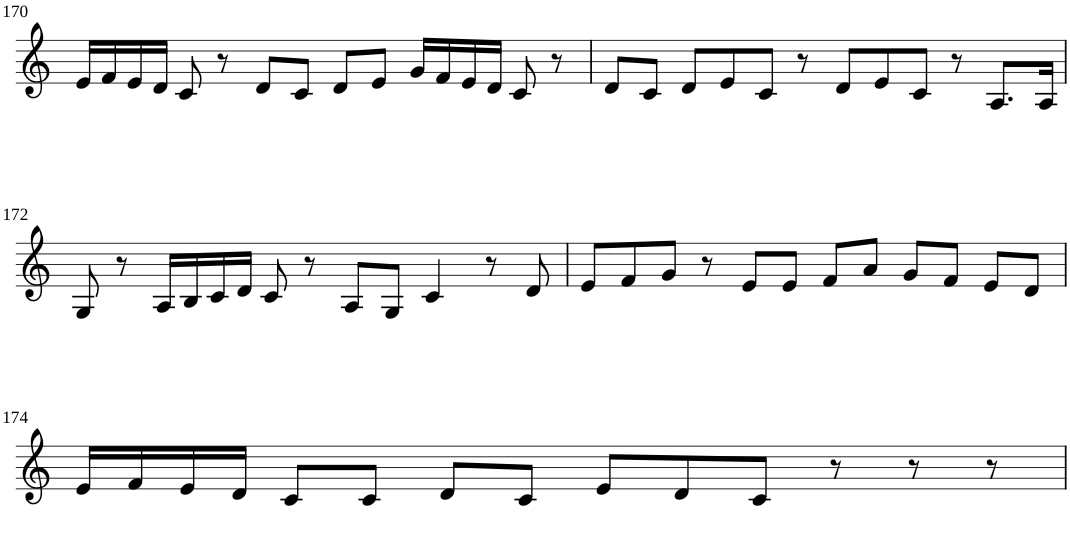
**kern
*part1
*staff1
*I"Violin
!!LO:PB:g=z
*clefG2
*k[]
*M6/4
=170
16e/LL
16f/
16e/
16d/JJ
8c/
8r
8d/L
8c/J
8d/L
8e/J
16g/LL
16f/
16e/
16d/JJ
8c/
8r
=171
8d/L
8c/J
8d/L
8e/
8c/J
8r
8d/L
8e/
8c/J
8r
8.A/L
16A/Jk
!!LO:LB:g=z
=172
8G/
8r
16A/LL
16B/
16c/
16d/JJ
8c/
8r
8A/L
8G/J
4c/
8r
8d/
=173
8e/L
8f/
8g/J
8r
8e/L
8e/J
8f/L
8a/J
8g/L
8f/J
8e/L
8d/J
!!LO:LB:g=z
=174
16e/LL
16f/
16e/
16d/JJ
8c/L
8c/J
8d/L
8c/J
8e/L
8d/
8c/J
8r
8r
8r
=
*-
